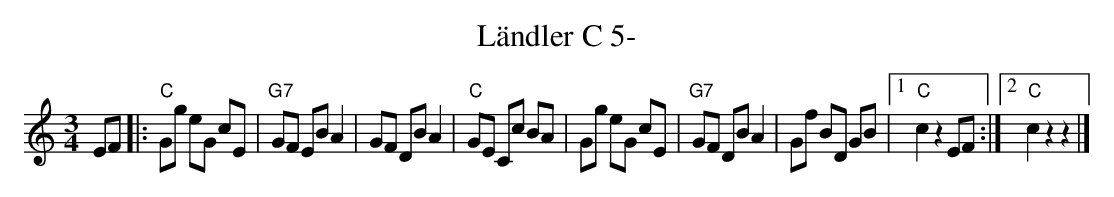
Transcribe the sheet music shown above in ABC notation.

X:1
T:Ländler C 5-
M:3/4
L:1/8
K:Cmaj
EF |: "C"Gg eG cE | "G7"GF EB A2 | GF DB A2 | "C"GE Cc BA |\
Gg eG cE | "G7"GF DB A2 | Gf BD GB |1 "C"c2z2EF :|2 "C"c2z2z2 |]
